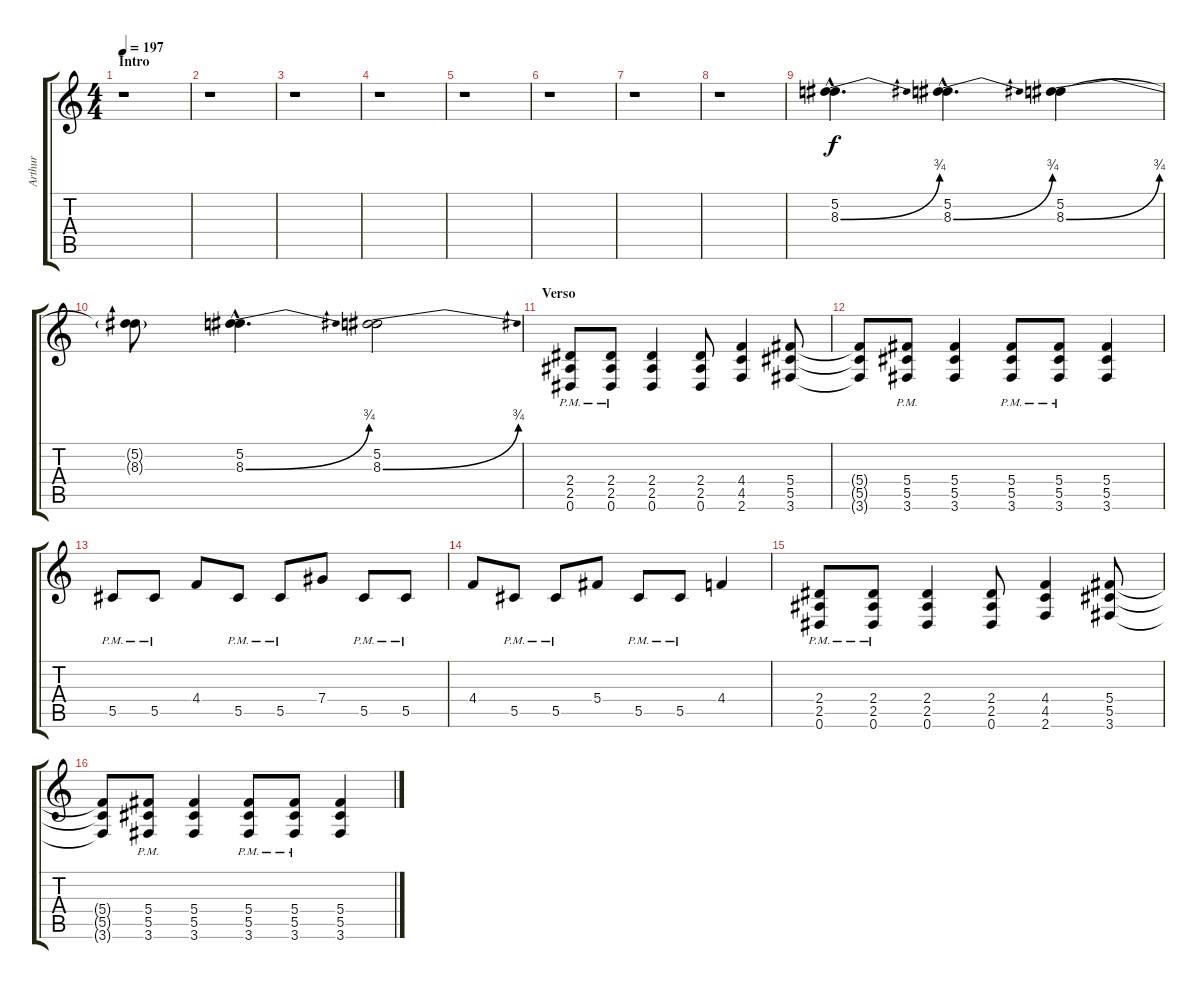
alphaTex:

\track ("Arthur" "Arthur") {instrument distortionguitar}
\staff {score tabs}
\tuning (Eb4 Bb3 Gb3 Db3 Ab2 Eb2) {hide}
\ts (4 4)
\section ("" "Intro")
\tempo 197
\clef g2
\ks c
r.1{dy f instrument distortionguitar} |
r.1 |
r.1 |
r.1 |
r.1 |
r.1 |
r.1 |
r.1 |
(5.2{hac} 8.3{be (bend 0 0 60 3) hac}).4{d} (5.2{hac} 8.3{be (bend 0 0 60 3) hac}).4{d} (5.2 8.3{be (bend 0 0 60 3)}).4 |
(5.2{t} 8.3{t}).8 (5.2{hac} 8.3{be (bend 0 0 60 3) hac}).4{d} (5.2 8.3{be (bend 0 0 60 3)}).2 |
\section ("" "Verso")
(2.4{pm} 2.5{pm} 0.6{pm}).8 (2.4{pm} 2.5{pm} 0.6{pm}).8 (2.4 2.5 0.6).4 (2.4 2.5 0.6).8 (4.4 4.5 2.6).4 (5.4 5.5 3.6).8 |
(5.4{t} 5.5{t} 3.6{t}).8 (5.4{pm} 5.5{pm} 3.6{pm}).8 (5.4 5.5 3.6).4 (5.4{pm} 5.5{pm} 3.6{pm}).8 (5.4{pm} 5.5{pm} 3.6{pm}).8 (5.4 5.5 3.6).4 |
5.5{pm}.8 5.5{pm}.8 4.4.8 5.5{pm}.8 5.5{pm}.8 7.4.8 5.5{pm}.8 5.5{pm}.8 |
4.4.8 5.5{pm}.8 5.5{pm}.8 5.4.8 5.5{pm}.8 5.5{pm}.8 4.4.4 |
(2.4{pm} 2.5{pm} 0.6{pm}).8 (2.4{pm} 2.5{pm} 0.6{pm}).8 (2.4 2.5 0.6).4 (2.4 2.5 0.6).8 (4.4 4.5 2.6).4 (5.4 5.5 3.6).8 |
(5.4{t} 5.5{t} 3.6{t}).8 (5.4{pm} 5.5{pm} 3.6{pm}).8 (5.4 5.5 3.6).4 (5.4{pm} 5.5{pm} 3.6{pm}).8 (5.4{pm} 5.5{pm} 3.6{pm}).8 (5.4 5.5 3.6).4
